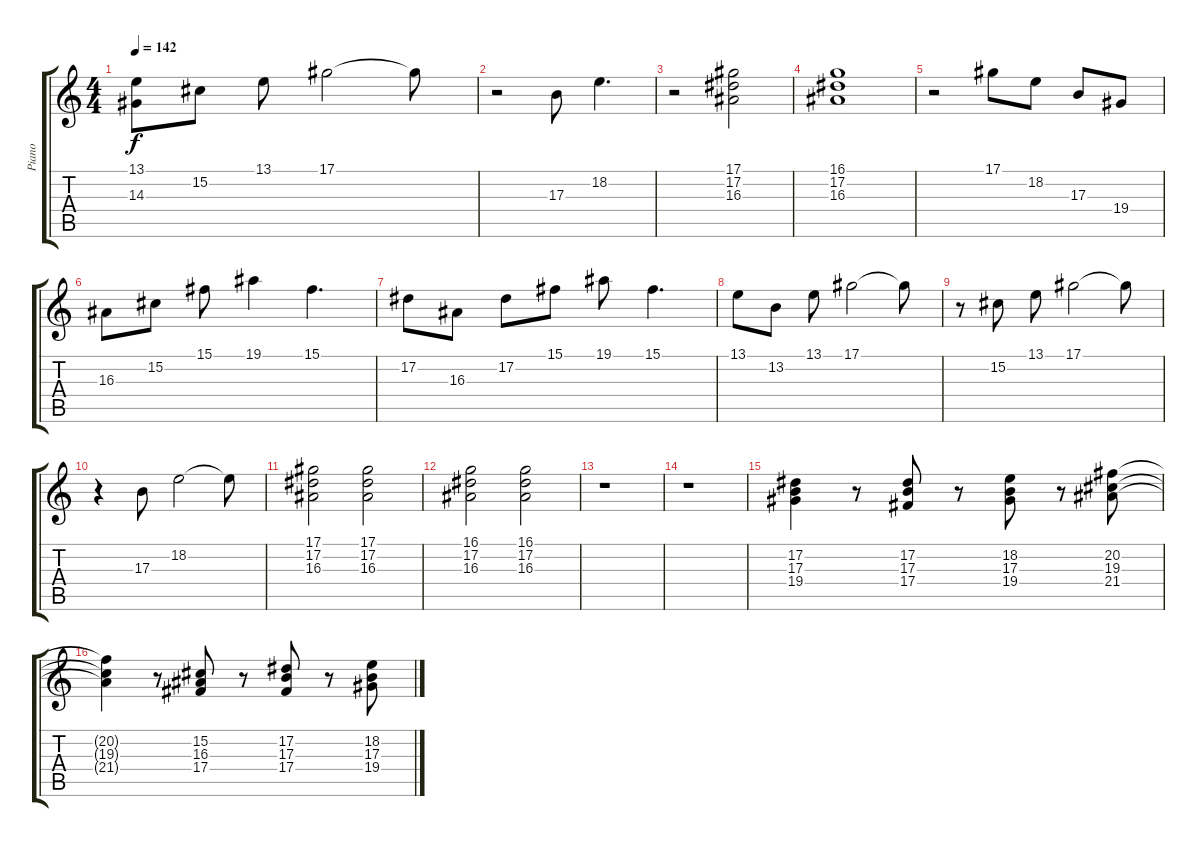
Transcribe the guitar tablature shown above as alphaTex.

\track ("Piano" "Piano") {instrument acousticgrandpiano}
\staff {score tabs}
\tuning (Eb4 Bb3 Gb3 Db3 Ab2 Eb2) {hide}
\ts (4 4)
\tempo 142
\clef g2
\ks c
(13.1 14.3).8{dy f} 15.2.8 13.1.8 17.1.2 17.1{t}.8 |
r.2 17.3.8 18.2.4{d} |
r.2 (17.1 17.2 16.3).2 |
(16.1 17.2 16.3).1 |
r.2 17.1.8 18.2.8 17.3.8 19.4.8 |
16.3.8 15.2.8 15.1.8 19.1.4 15.1.4{d} |
17.2.8 16.3.8 17.2.8 15.1.8 19.1.8 15.1.4{d} |
13.1.8 13.2.8 13.1.8 17.1.2 17.1{t}.8 |
r.8 15.2.8 13.1.8 17.1.2 17.1{t}.8 |
r.4 17.3.8 18.2.2 18.2{t}.8 |
(17.1 17.2 16.3).2 (17.1 17.2 16.3).2 |
(16.1 17.2 16.3).2 (16.1 17.2 16.3).2 |
r.1 |
r.1 |
\section ("" "")
(17.2 17.3 19.4).4 r.8 (17.2 17.3 17.4).8 r.8 (18.2 17.3 19.4).8 r.8 (20.2 19.3 21.4).8 |
(20.2{t} 19.3{t} 21.4{t}).4 r.8 (15.2 16.3 17.4).8 r.8 (17.2 17.3 17.4).8 r.8 (18.2 17.3 19.4).8
